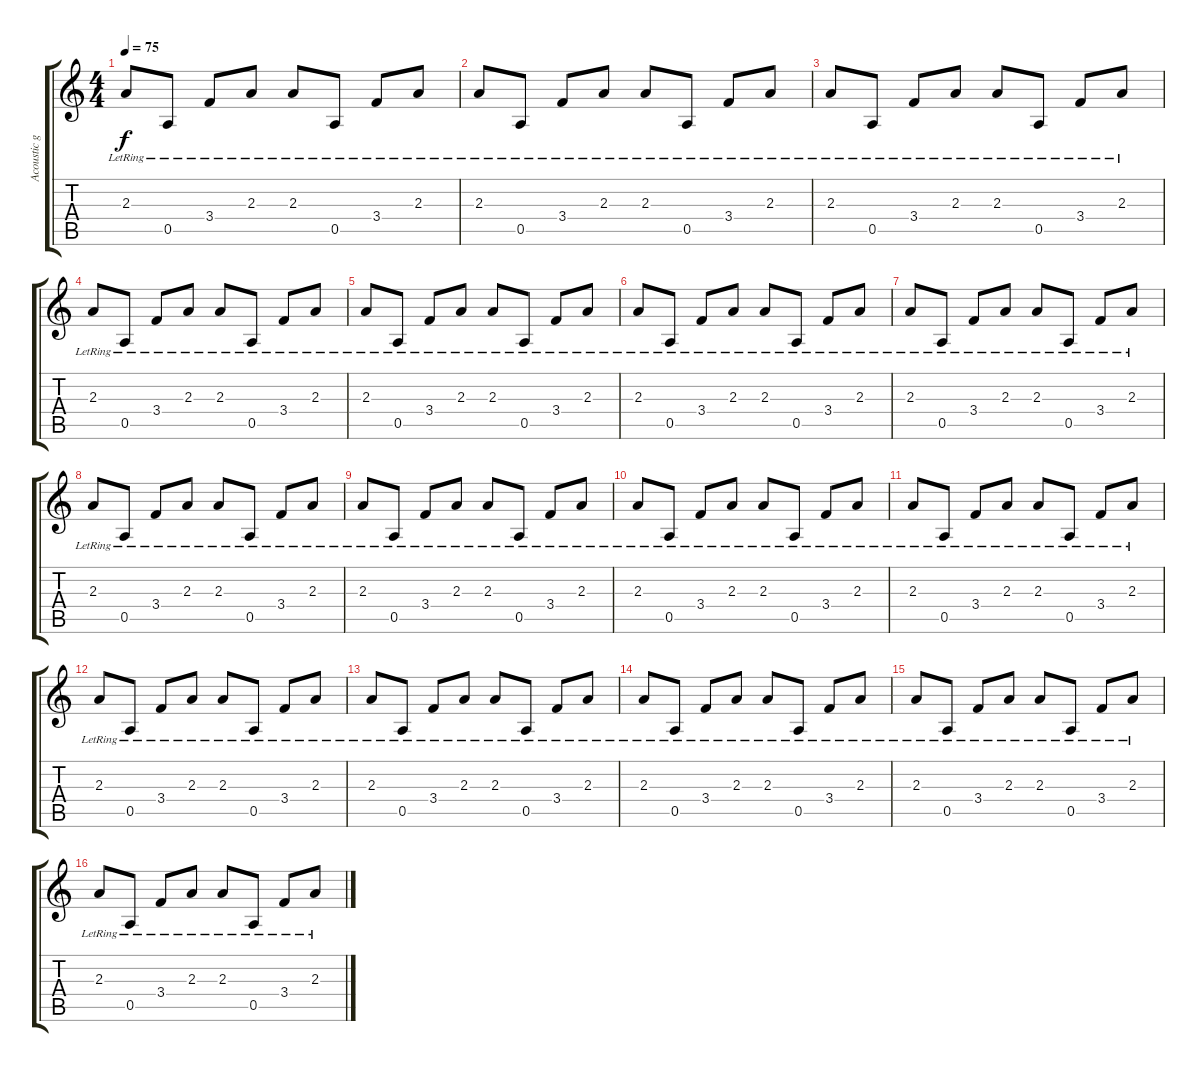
\track ("Acoustic guitar" "Acoustic g") {instrument acousticguitarsteel}
\staff {score tabs}
\tuning (E4 B3 G3 D3 A2 E2) {hide}
\ts (4 4)
\tempo 75
\clef g2
\ks c
2.3{lr}.8{dy f} 0.5{lr}.8 3.4{lr}.8 2.3{lr}.8 2.3{lr}.8 0.5{lr}.8 3.4{lr}.8 2.3{lr}.8 |
2.3{lr}.8 0.5{lr}.8 3.4{lr}.8 2.3{lr}.8 2.3{lr}.8 0.5{lr}.8 3.4{lr}.8 2.3{lr}.8 |
2.3{lr}.8 0.5{lr}.8 3.4{lr}.8 2.3{lr}.8 2.3{lr}.8 0.5{lr}.8 3.4{lr}.8 2.3{lr}.8 |
2.3{lr}.8 0.5{lr}.8 3.4{lr}.8 2.3{lr}.8 2.3{lr}.8 0.5{lr}.8 3.4{lr}.8 2.3{lr}.8 |
2.3{lr}.8 0.5{lr}.8 3.4{lr}.8 2.3{lr}.8 2.3{lr}.8 0.5{lr}.8 3.4{lr}.8 2.3{lr}.8 |
2.3{lr}.8 0.5{lr}.8 3.4{lr}.8 2.3{lr}.8 2.3{lr}.8 0.5{lr}.8 3.4{lr}.8 2.3{lr}.8 |
2.3{lr}.8 0.5{lr}.8 3.4{lr}.8 2.3{lr}.8 2.3{lr}.8 0.5{lr}.8 3.4{lr}.8 2.3{lr}.8 |
2.3{lr}.8 0.5{lr}.8 3.4{lr}.8 2.3{lr}.8 2.3{lr}.8 0.5{lr}.8 3.4{lr}.8 2.3{lr}.8 |
2.3{lr}.8 0.5{lr}.8 3.4{lr}.8 2.3{lr}.8 2.3{lr}.8 0.5{lr}.8 3.4{lr}.8 2.3{lr}.8 |
2.3{lr}.8 0.5{lr}.8 3.4{lr}.8 2.3{lr}.8 2.3{lr}.8 0.5{lr}.8 3.4{lr}.8 2.3{lr}.8 |
2.3{lr}.8 0.5{lr}.8 3.4{lr}.8 2.3{lr}.8 2.3{lr}.8 0.5{lr}.8 3.4{lr}.8 2.3{lr}.8 |
2.3{lr}.8 0.5{lr}.8 3.4{lr}.8 2.3{lr}.8 2.3{lr}.8 0.5{lr}.8 3.4{lr}.8 2.3{lr}.8 |
2.3{lr}.8 0.5{lr}.8 3.4{lr}.8 2.3{lr}.8 2.3{lr}.8 0.5{lr}.8 3.4{lr}.8 2.3{lr}.8 |
2.3{lr}.8 0.5{lr}.8 3.4{lr}.8 2.3{lr}.8 2.3{lr}.8 0.5{lr}.8 3.4{lr}.8 2.3{lr}.8 |
2.3{lr}.8 0.5{lr}.8 3.4{lr}.8 2.3{lr}.8 2.3{lr}.8 0.5{lr}.8 3.4{lr}.8 2.3{lr}.8 |
2.3{lr}.8 0.5{lr}.8 3.4{lr}.8 2.3{lr}.8 2.3{lr}.8 0.5{lr}.8 3.4{lr}.8 2.3{lr}.8
